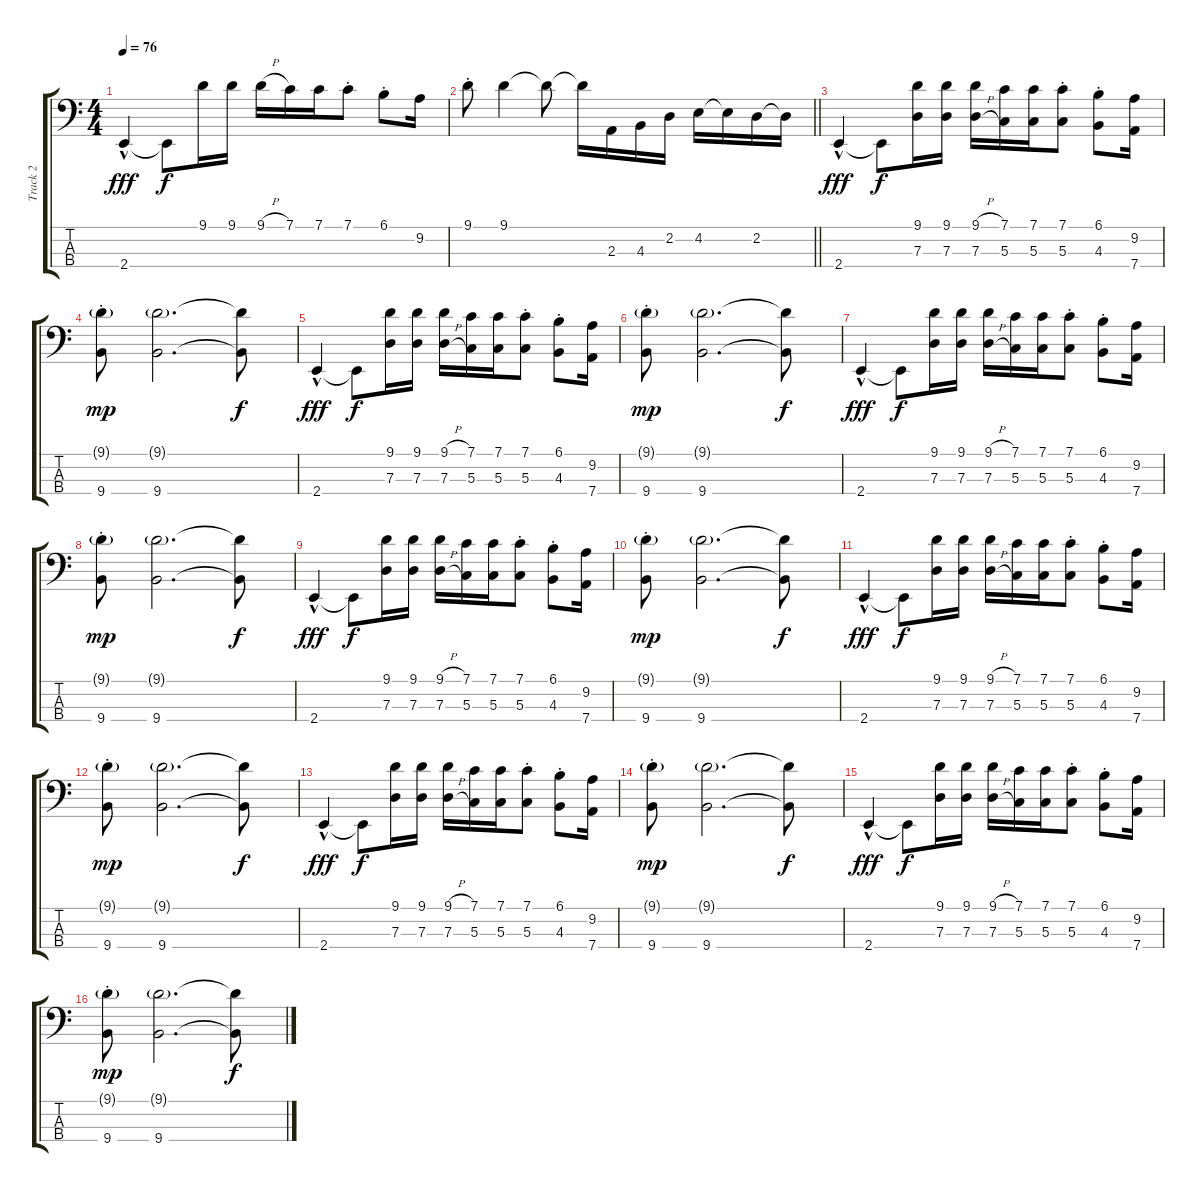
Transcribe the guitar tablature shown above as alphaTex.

\track ("Track 2" "Track 2") {instrument electricbasspick}
\staff {score tabs}
\tuning (F2 C2 G1 D1) {hide}
\ts (4 4)
\tempo 76
\clef f4
\ks c
2.4{hac}.4{dy fff} 2.4{t}.8{dy f} 9.1.16 9.1.16 9.1{h}.16 7.1.16 7.1.16 7.1{st}.8 6.1{st}.8 9.2.16 |
\barLineRight lightlight
9.1{st}.8 9.1.4 9.1{t}.8 9.1{t}.16 2.3.16 4.3.16 2.2.16 4.2.16 4.2{t}.16 2.2.16 2.2{t}.16 |
2.4{hac}.4{dy fff} 2.4{t}.8{dy f} (9.1 7.3).16 (9.1 7.3).16 (9.1{h} 7.3{h}).16 (7.1 5.3).16 (7.1 5.3).16 (7.1{st} 5.3{st}).8 (6.1{st} 4.3{st}).8 (9.2 7.4).16 |
(9.1{g st} 9.4).8{dy mp} (9.1{g} 9.4).2{d} (9.1{t} 9.4{t}).8{dy f} |
2.4{hac}.4{dy fff} 2.4{t}.8{dy f} (9.1 7.3).16 (9.1 7.3).16 (9.1{h} 7.3{h}).16 (7.1 5.3).16 (7.1 5.3).16 (7.1{st} 5.3{st}).8 (6.1{st} 4.3{st}).8 (9.2 7.4).16 |
(9.1{g st} 9.4).8{dy mp} (9.1{g} 9.4).2{d} (9.1{t} 9.4{t}).8{dy f} |
2.4{hac}.4{dy fff} 2.4{t}.8{dy f} (9.1 7.3).16 (9.1 7.3).16 (9.1{h} 7.3{h}).16 (7.1 5.3).16 (7.1 5.3).16 (7.1{st} 5.3{st}).8 (6.1{st} 4.3{st}).8 (9.2 7.4).16 |
(9.1{g st} 9.4).8{dy mp} (9.1{g} 9.4).2{d} (9.1{t} 9.4{t}).8{dy f} |
2.4{hac}.4{dy fff} 2.4{t}.8{dy f} (9.1 7.3).16 (9.1 7.3).16 (9.1{h} 7.3{h}).16 (7.1 5.3).16 (7.1 5.3).16 (7.1{st} 5.3{st}).8 (6.1{st} 4.3{st}).8 (9.2 7.4).16 |
(9.1{g st} 9.4).8{dy mp} (9.1{g} 9.4).2{d} (9.1{t} 9.4{t}).8{dy f} |
2.4{hac}.4{dy fff} 2.4{t}.8{dy f} (9.1 7.3).16 (9.1 7.3).16 (9.1{h} 7.3{h}).16 (7.1 5.3).16 (7.1 5.3).16 (7.1{st} 5.3{st}).8 (6.1{st} 4.3{st}).8 (9.2 7.4).16 |
(9.1{g st} 9.4).8{dy mp} (9.1{g} 9.4).2{d} (9.1{t} 9.4{t}).8{dy f} |
2.4{hac}.4{dy fff} 2.4{t}.8{dy f} (9.1 7.3).16 (9.1 7.3).16 (9.1{h} 7.3{h}).16 (7.1 5.3).16 (7.1 5.3).16 (7.1{st} 5.3{st}).8 (6.1{st} 4.3{st}).8 (9.2 7.4).16 |
(9.1{g st} 9.4).8{dy mp} (9.1{g} 9.4).2{d} (9.1{t} 9.4{t}).8{dy f} |
2.4{hac}.4{dy fff} 2.4{t}.8{dy f} (9.1 7.3).16 (9.1 7.3).16 (9.1{h} 7.3{h}).16 (7.1 5.3).16 (7.1 5.3).16 (7.1{st} 5.3{st}).8 (6.1{st} 4.3{st}).8 (9.2 7.4).16 |
(9.1{g st} 9.4).8{dy mp} (9.1{g} 9.4).2{d} (9.1{t} 9.4{t}).8{dy f}
